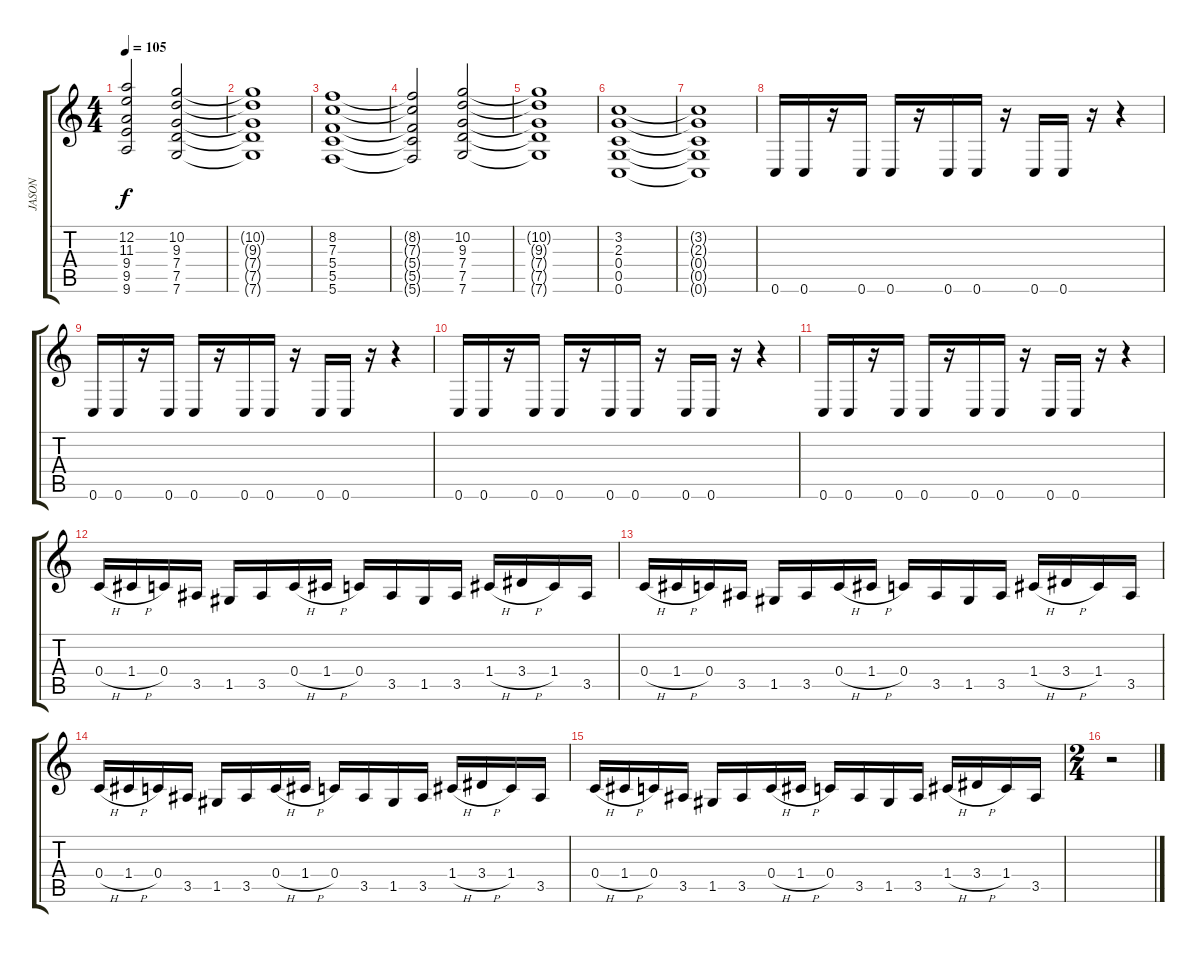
\track ("JASON" "JASON") {instrument distortionguitar}
\staff {score tabs}
\tuning (D4 A3 F3 C3 G2 C2) {hide}
\ts (4 4)
\tempo 105
\clef g2
\ks c
(12.2{t} 11.3{t} 9.4{t} 9.5{t} 9.6{t}).2{dy f} (10.2 9.3 7.4 7.5 7.6).2 |
(10.2{t} 9.3{t} 7.4{t} 7.5{t} 7.6{t}).1 |
(8.2 7.3 5.4 5.5 5.6).1 |
(8.2{t} 7.3{t} 5.4{t} 5.5{t} 5.6{t}).2 (10.2 9.3 7.4 7.5 7.6).2 |
(10.2{t} 9.3{t} 7.4{t} 7.5{t} 7.6{t}).1 |
(3.2 2.3 0.4 0.5 0.6).1 |
(3.2{t} 2.3{t} 0.4{t} 0.5{t} 0.6{t}).1 |
0.6.16 0.6.16 r.16 0.6.16 0.6.16 r.16 0.6.16 0.6.16 r.16 0.6.16 0.6.16 r.16 r.4 |
0.6.16 0.6.16 r.16 0.6.16 0.6.16 r.16 0.6.16 0.6.16 r.16 0.6.16 0.6.16 r.16 r.4 |
0.6.16 0.6.16 r.16 0.6.16 0.6.16 r.16 0.6.16 0.6.16 r.16 0.6.16 0.6.16 r.16 r.4 |
0.6.16 0.6.16 r.16 0.6.16 0.6.16 r.16 0.6.16 0.6.16 r.16 0.6.16 0.6.16 r.16 r.4 |
0.4{h}.16 1.4{h}.16 0.4.16 3.5.16 1.5.16 3.5.16 0.4{h}.16 1.4{h}.16 0.4.16 3.5.16 1.5.16 3.5.16 1.4{h}.16 3.4{h}.16 1.4.16 3.5.16 |
0.4{h}.16 1.4{h}.16 0.4.16 3.5.16 1.5.16 3.5.16 0.4{h}.16 1.4{h}.16 0.4.16 3.5.16 1.5.16 3.5.16 1.4{h}.16 3.4{h}.16 1.4.16 3.5.16 |
0.4{h}.16 1.4{h}.16 0.4.16 3.5.16 1.5.16 3.5.16 0.4{h}.16 1.4{h}.16 0.4.16 3.5.16 1.5.16 3.5.16 1.4{h}.16 3.4{h}.16 1.4.16 3.5.16 |
0.4{h}.16 1.4{h}.16 0.4.16 3.5.16 1.5.16 3.5.16 0.4{h}.16 1.4{h}.16 0.4.16 3.5.16 1.5.16 3.5.16 1.4{h}.16 3.4{h}.16 1.4.16 3.5.16 |
\ts (2 4)
r.2
